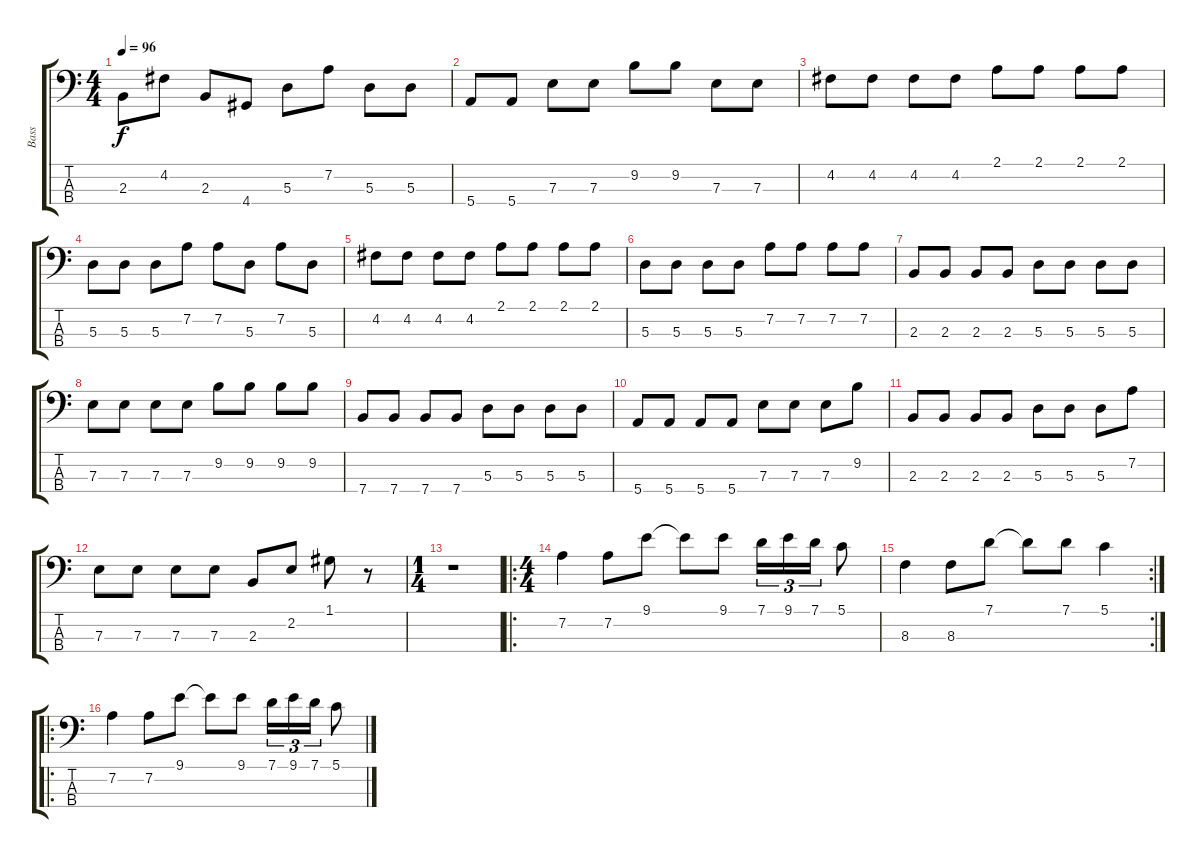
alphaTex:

\track ("Bass" "Bass") {instrument electricbassfinger}
\staff {score tabs}
\tuning (G2 D2 A1 E1) {hide}
\ts (4 4)
\tempo 96
\clef f4
\ks c
2.3.8{dy f} 4.2.8 2.3.8 4.4.8 5.3.8 7.2.8 5.3.8 5.3.8 |
5.4.8 5.4.8 7.3.8 7.3.8 9.2.8 9.2.8 7.3.8 7.3.8 |
4.2.8 4.2.8 4.2.8 4.2.8 2.1.8 2.1.8 2.1.8 2.1.8 |
5.3.8 5.3.8 5.3.8 7.2.8 7.2.8 5.3.8 7.2.8 5.3.8 |
4.2.8 4.2.8 4.2.8 4.2.8 2.1.8 2.1.8 2.1.8 2.1.8 |
5.3.8 5.3.8 5.3.8 5.3.8 7.2.8 7.2.8 7.2.8 7.2.8 |
2.3.8 2.3.8 2.3.8 2.3.8 5.3.8 5.3.8 5.3.8 5.3.8 |
7.3.8 7.3.8 7.3.8 7.3.8 9.2.8 9.2.8 9.2.8 9.2.8 |
7.4.8 7.4.8 7.4.8 7.4.8 5.3.8 5.3.8 5.3.8 5.3.8 |
5.4.8 5.4.8 5.4.8 5.4.8 7.3.8 7.3.8 7.3.8 9.2.8 |
2.3.8 2.3.8 2.3.8 2.3.8 5.3.8 5.3.8 5.3.8 7.2.8 |
7.3.8 7.3.8 7.3.8 7.3.8 2.3.8 2.2.8 1.1.8 r.8 |
\ts (1 4)
r.1 |
\ro
\ts (4 4)
7.2.4 7.2.8 9.1.8 9.1{t}.8 9.1.8 7.1.16{tu (3 2)} 9.1.16{tu (3 2)} 7.1.16{tu (3 2)} 5.1.8 |
\rc 2
8.3.4 8.3.8 7.1.8 7.1{t}.8 7.1.8 5.1.4 |
\ro
7.2.4 7.2.8 9.1.8 9.1{t}.8 9.1.8 7.1.16{tu (3 2)} 9.1.16{tu (3 2)} 7.1.16{tu (3 2)} 5.1.8
